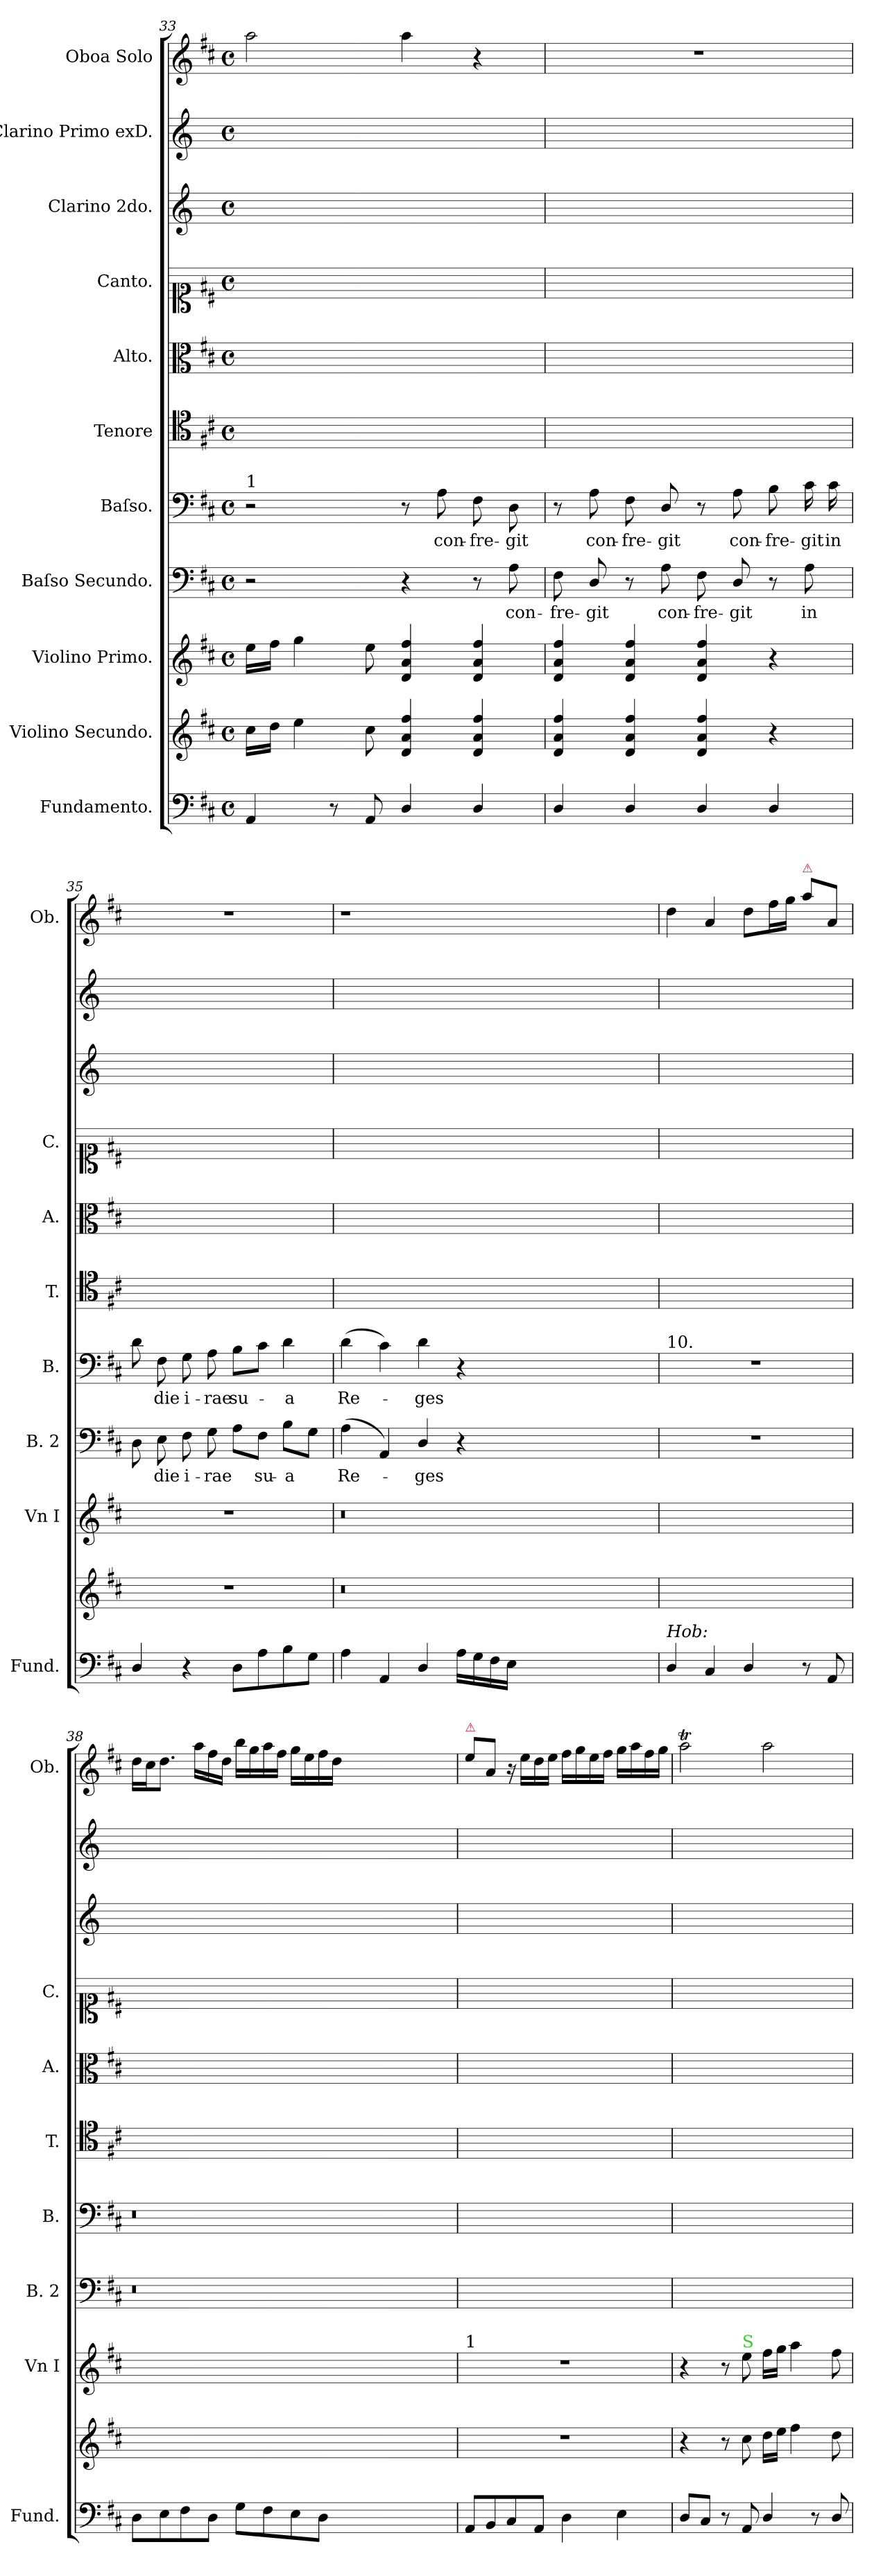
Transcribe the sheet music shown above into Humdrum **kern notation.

**kern	**kern	**kern	**kern	**text	**kern	**text	**kern	**kern	**kern	**kern	**kern	**kern
*part11	*part10	*part9	*part8	*part8	*part7	*part7	*part6	*part5	*part4	*part3	*part2	*part1
*staff11	*staff10	*staff9	*staff8	*staff8	*staff7	*staff7	*staff6	*staff5	*staff4	*staff3	*staff2	*staff1
*I"Fundamento.	*I"Violino Secundo.	*I"Violino Primo.	*I"Baſso Secundo.	*	*I"Baſso.	*	*I"Tenore	*I"Alto.	*I"Canto.	*I"Clarino 2do.	*I"Clarino Primo exD.	*I"Oboa Solo
*I'Fund.	*	*I'Vn I	*I'B. 2	*	*I'B.	*	*I'T.	*I'A.	*I'C.	*	*	*I'Ob.
*clefF4	*clefG2	*clefG2	*clefF4	*	*clefF4	*	*clefC4	*clefC3	*clefC1	*clefG2	*clefG2	*clefG2
*	*	*	*	*	*	*	*	*	*	*ITrd-1c-2	*ITrd-1c-2	*
*k[f#c#]	*k[f#c#]	*k[f#c#]	*k[f#c#]	*	*k[f#c#]	*	*k[f#c#]	*k[f#c#]	*k[f#c#]	*k[f#c#]	*k[f#c#]	*k[f#c#]
*D:	*D:	*D:	*D:	*	*D:	*	*D:	*D:	*D:	*	*	*D:
*M4/4	*M4/4	*M4/4	*M4/4	*	*M4/4	*	*M4/4	*M4/4	*M4/4	*M4/4	*M4/4	*M4/4
*met(c)	*met(c)	*met(c)	*met(c)	*	*met(c)	*	*met(c)	*met(c)	*met(c)	*met(c)	*met(c)	*met(c)
=33	=33	=33	=33	=33	=33	=33	=33	=33	=33	=33	=33	=33
!	!	!	!	!	!LO:TX:a:t=1	!	!	!	!	!	!	!
4AA/	16cc#\LL	16ee\LL	2r	.	2r	.	1ryy	1ryy	1ryy	1ryy	1ryy	2aa\
.	16dd\JJ	16ff#\JJ	.	.	.	.	.	.	.	.	.	.
.	4ee\	4gg\	.	.	.	.	.	.	.	.	.	.
8r	.	.	.	.	.	.	.	.	.	.	.	.
8AA/	8cc#\	8ee\	.	.	.	.	.	.	.	.	.	.
4D/	4d/ 4a/ 4ff#/	4d/ 4a/ 4ff#/	4r	.	8r	.	.	.	.	.	.	4aa\
.	.	.	.	.	8A\	con-	.	.	.	.	.	.
4D/	4d/ 4a/ 4ff#/	4d/ 4a/ 4ff#/	8r	.	8F#\	-fre-	.	.	.	.	.	4r
.	.	.	8A\	con-	8D\	-git	.	.	.	.	.	.
=34	=34	=34	=34	=34	=34	=34	=34	=34	=34	=34	=34	=34
4D/	4d/ 4a/ 4ff#/	4d/ 4a/ 4ff#/	8F#\	-fre-	8r	.	1ryy	1ryy	1ryy	1ryy	1ryy	1r
!	!	!	!	!	!	!LO:LY:i	!	!	!	!	!	!
.	.	.	8D/	-git	8A\	con-	.	.	.	.	.	.
!	!	!	!	!	!	!LO:LY:i	!	!	!	!	!	!
4D/	4d/ 4a/ 4ff#/	4d/ 4a/ 4ff#/	8r	.	8F#\	-fre-	.	.	.	.	.	.
!	!	!	!	!	!	!LO:LY:i	!	!	!	!	!	!
.	.	.	8A\	con-	8D/	-git	.	.	.	.	.	.
4D/	4d/ 4a/ 4ff#/	4d/ 4a/ 4ff#/	8F#\	-fre-	8r	.	.	.	.	.	.	.
.	.	.	8D/	-git	8A\	con-	.	.	.	.	.	.
4D/	4r	4r	8r	.	8B\	-fre-	.	.	.	.	.	.
.	.	.	8A\	in	16c#\	-git	.	.	.	.	.	.
.	.	.	.	.	16c#\	in	.	.	.	.	.	.
=35	=35	=35	=35	=35	=35	=35	=35	=35	=35	=35	=35	=35
4D/	1r	1r	8D\	.	8d\	.	1ryy	1ryy	1ryy	1ryy	1ryy	1r
.	.	.	8E\	die	8F#\	die	.	.	.	.	.	.
4r	.	.	8F#\	i-	8G\	i-	.	.	.	.	.	.
.	.	.	8G\	-rae	8A\	-rae	.	.	.	.	.	.
8D\L	.	.	8A\L	.	8B\L	su-	.	.	.	.	.	.
8A\	.	.	8F#\J	su-	8c#\J	.	.	.	.	.	.	.
8B\	.	.	8B\L	-a	4d\	-a	.	.	.	.	.	.
8G\J	.	.	8G\J	.	.	.	.	.	.	.	.	.
=36	=36	=36	=36	=36	=36	=36	=36	=36	=36	=36	=36	=36
4A\	0.r	0.r	(4A\	Re-	(4d\	Re-	1ryy	1ryy	1ryy	1ryy	1ryy	1r
4AA/	.	.	4AA/)	.	4c#\)	.	.	.	.	.	.	.
4D/	.	.	4D/	-ges	4d\	-ges	.	.	.	.	.	.
16A\LL	.	.	4r	.	4r	.	.	.	.	.	.	.
16G\	.	.	.	.	.	.	.	.	.	.	.	.
16F#\	.	.	.	.	.	.	.	.	.	.	.	.
16E\JJ	.	.	.	.	.	.	.	.	.	.	.	.
0ryy	.	.	0ryy	.	0ryy	.	0ryy	0ryy	0ryy	0ryy	0ryy	0ryy
=37	=37	=37	=37	=37	=37	=37	=37	=37	=37	=37	=37	=37
!	!	!	!	!	!LO:TX:a:t=10.	!	!	!	!	!	!	!
!LO:TX:a:i:t=Hob&colon;	!	!	!	!	!	!	!	!	!	!	!	!
4D/	1ryy	1ryy	1r	.	1r	.	1ryy	1ryy	1ryy	1ryy	1ryy	4dd\
4C#/	.	.	.	.	.	.	.	.	.	.	.	4a/
4D/	.	.	.	.	.	.	.	.	.	.	.	8dd\L
.	.	.	.	.	.	.	.	.	.	.	.	16ff#\L
.	.	.	.	.	.	.	.	.	.	.	.	16gg\JJ
!	!	!	!	!	!	!	!	!	!	!	!	!LO:TX:a:color=crimson:t=⚠
8r	.	.	.	.	.	.	.	.	.	.	.	8aa\L
8AA/	.	.	.	.	.	.	.	.	.	.	.	8a/J
=38	=38	=38	=38	=38	=38	=38	=38	=38	=38	=38	=38	=38
8D\L	0.ryy	0.ryy	0.r	.	0.r	.	1ryy	1ryy	1ryy	1ryy	1ryy	16dd\LL
.	.	.	.	.	.	.	.	.	.	.	.	16cc#\J
8E\	.	.	.	.	.	.	.	.	.	.	.	8.dd\J
8F#\	.	.	.	.	.	.	.	.	.	.	.	.
.	.	.	.	.	.	.	.	.	.	.	.	16aa\LL
8D\J	.	.	.	.	.	.	.	.	.	.	.	16ff#\
.	.	.	.	.	.	.	.	.	.	.	.	16dd\JJ
8G\L	.	.	.	.	.	.	.	.	.	.	.	16bb\LL
.	.	.	.	.	.	.	.	.	.	.	.	16gg\
8F#\	.	.	.	.	.	.	.	.	.	.	.	16aa\
.	.	.	.	.	.	.	.	.	.	.	.	16ff#\JJ
8E\	.	.	.	.	.	.	.	.	.	.	.	16gg\LL
.	.	.	.	.	.	.	.	.	.	.	.	16ee\
8D\J	.	.	.	.	.	.	.	.	.	.	.	16ff#\
.	.	.	.	.	.	.	.	.	.	.	.	16dd\JJ
0ryy	.	.	.	.	.	.	0ryy	0ryy	0ryy	0ryy	0ryy	0ryy
=39	=39	=39	=39	=39	=39	=39	=39	=39	=39	=39	=39	=39
!	!	!	!	!	!	!	!	!	!	!	!	!LO:TX:a:color=crimson:t=⚠
!	!	!LO:TX:a:t=1	!	!	!	!	!	!	!	!	!	!
8AA/L	1r	1r	1ryy	.	1ryy	.	1ryy	1ryy	1ryy	1ryy	1ryy	8ee\L
8BB/	.	.	.	.	.	.	.	.	.	.	.	8a/J
8C#/	.	.	.	.	.	.	.	.	.	.	.	16r
.	.	.	.	.	.	.	.	.	.	.	.	16ee\LL
8AA/J	.	.	.	.	.	.	.	.	.	.	.	16dd\
.	.	.	.	.	.	.	.	.	.	.	.	16ee\JJ
4D\	.	.	.	.	.	.	.	.	.	.	.	16ff#\LL
.	.	.	.	.	.	.	.	.	.	.	.	16gg\
.	.	.	.	.	.	.	.	.	.	.	.	16ee\
.	.	.	.	.	.	.	.	.	.	.	.	16ff#\JJ
4E\	.	.	.	.	.	.	.	.	.	.	.	16gg\LL
.	.	.	.	.	.	.	.	.	.	.	.	16aa\
.	.	.	.	.	.	.	.	.	.	.	.	16ff#\
.	.	.	.	.	.	.	.	.	.	.	.	16gg\JJ
=40	=40	=40	=40	=40	=40	=40	=40	=40	=40	=40	=40	=40
8D/L	4r	4r	1ryy	.	1ryy	.	1ryy	1ryy	1ryy	1ryy	1ryy	2aaT\
8C#/J	.	.	.	.	.	.	.	.	.	.	.	.
8r	8r	8r	.	.	.	.	.	.	.	.	.	.
!	!	!LO:TX:a:color=limegreen:t=S	!	!	!	!	!	!	!	!	!	!
8AA/	8cc#\	8ee\	.	.	.	.	.	.	.	.	.	.
4D/	16dd\LL	16ff#\LL	.	.	.	.	.	.	.	.	.	2aa\
.	16ee\JJ	16gg\JJ	.	.	.	.	.	.	.	.	.	.
.	4ff#\	4aa\	.	.	.	.	.	.	.	.	.	.
8r	.	.	.	.	.	.	.	.	.	.	.	.
8D/	8dd\	8ff#\	.	.	.	.	.	.	.	.	.	.
=	=	=	=	=	=	=	=	=	=	=	=	=
*-	*-	*-	*-	*-	*-	*-	*-	*-	*-	*-	*-	*-
